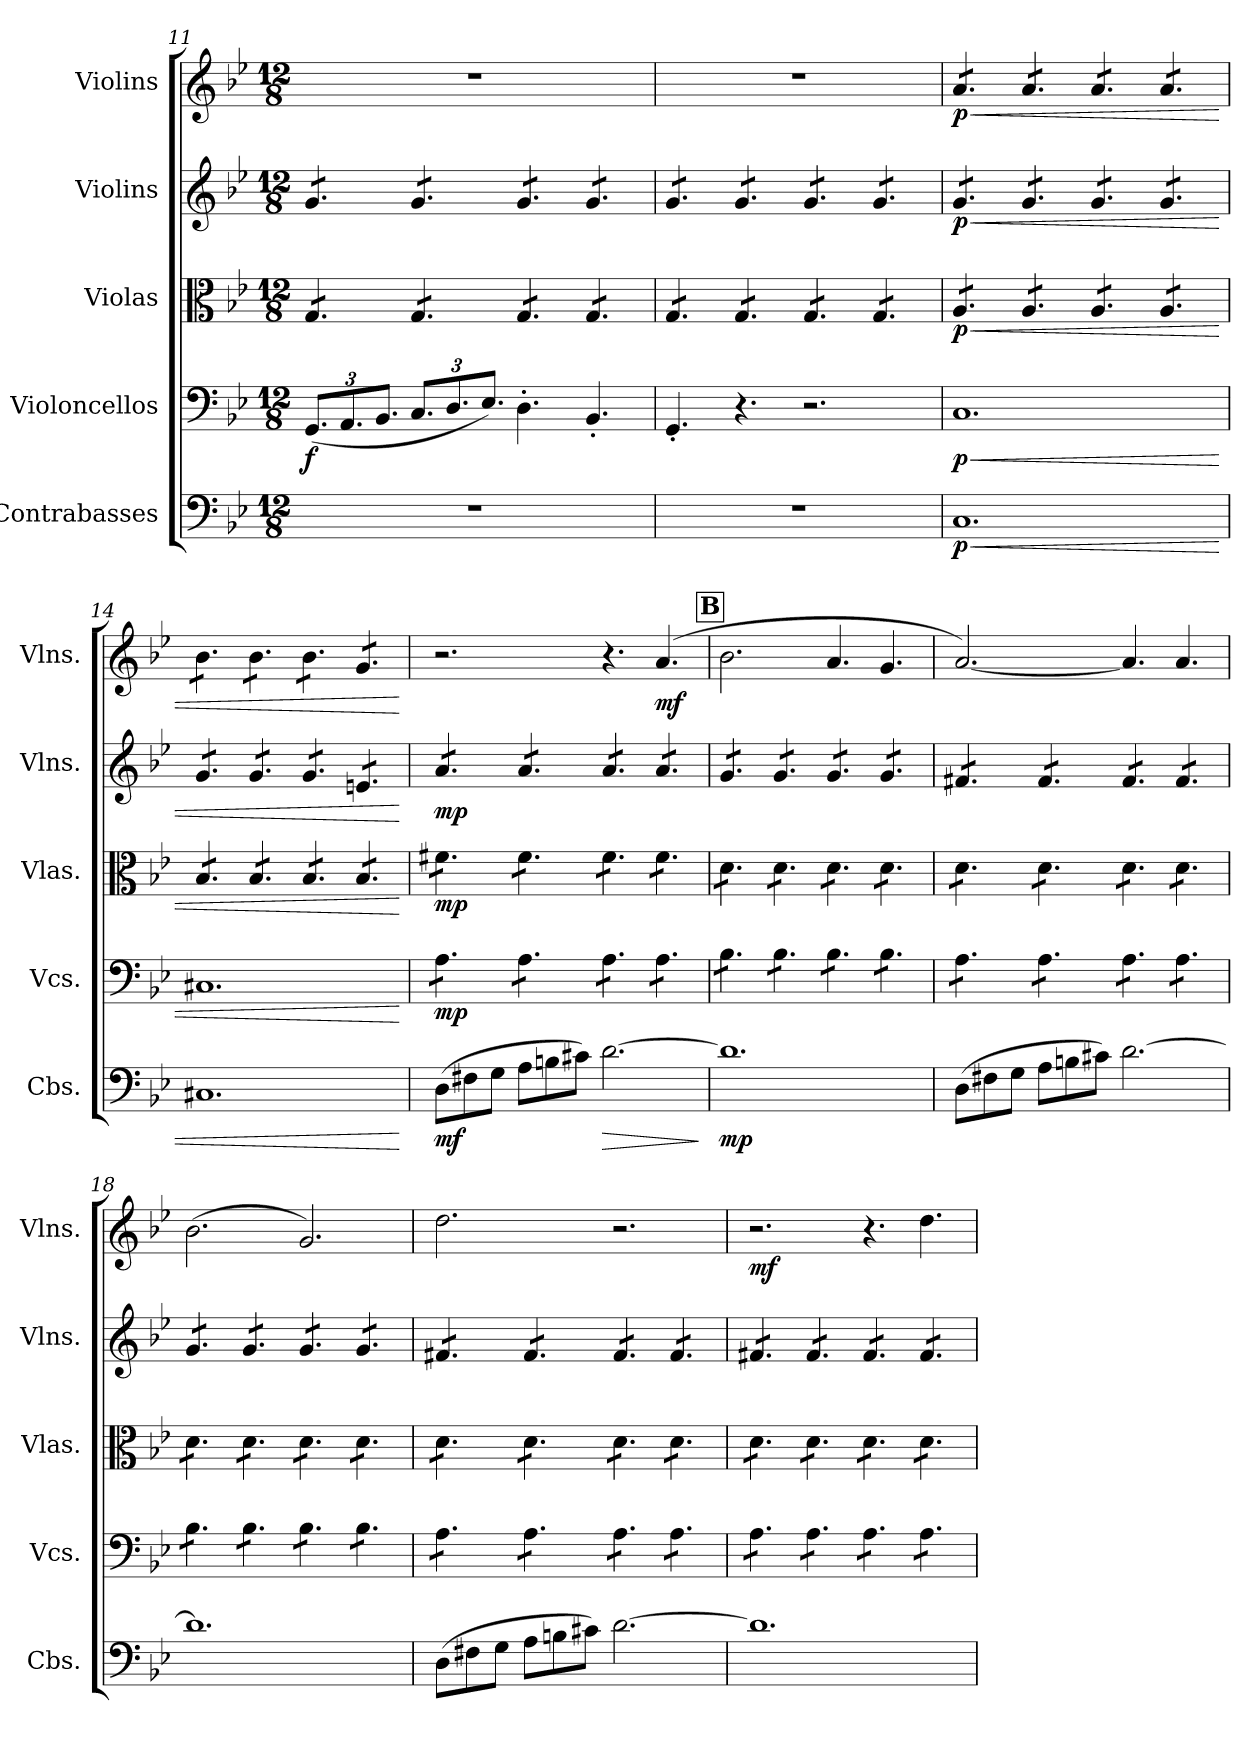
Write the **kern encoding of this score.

**kern	**dynam	**kern	**dynam	**kern	**dynam	**kern	**dynam	**kern	**dynam
*part5	*part5	*part4	*part4	*part3	*part3	*part2	*part2	*part1	*part1
*staff5	*staff5	*staff4	*staff4	*staff3	*staff3	*staff2	*staff2	*staff1	*staff1
*I"Contrabasses	*	*I"Violoncellos	*	*I"Violas	*	*I"Violins	*	*I"Violins	*
*I'Cbs.	*	*I'Vcs.	*	*I'Vlas.	*	*I'Vlns.	*	*I'Vlns.	*
*clefF4	*	*clefF4	*	*clefC3	*	*clefG2	*	*clefG2	*
*ITrd7c12	*	*	*	*	*	*	*	*	*
*k[b-e-]	*	*k[b-e-]	*	*k[b-e-]	*	*k[b-e-]	*	*k[b-e-]	*
*M12/8	*	*M12/8	*	*M12/8	*	*M12/8	*	*M12/8	*
*	*	*Xbrackettup	*	*	*	*	*	*	*
=11	=11	=11	=11	=11	=11	=11	=11	=11	=11
!	!	!	!LO:DY:b	!	!	!	!	!	!
*	*	*	*	*tremolo	*	*	*	*	*
*	*	*	*	*	*	*tremolo	*	*	*
1.r	.	(<12.GG/L	f	8G/L	.	8g/L	.	1.r	.
.	.	12.AA/	.	8G/	.	8g/	.	.	.
.	.	12.BB-/J	.	8G/J	.	8g/J	.	.	.
.	.	12.C/L	.	8G/L	.	8g/L	.	.	.
.	.	12.D/	.	8G/	.	8g/	.	.	.
.	.	12.E-/J)	.	8G/J	.	8g/J	.	.	.
.	.	4.D'\	.	8G/L	.	8g/L	.	.	.
.	.	.	.	8G/	.	8g/	.	.	.
.	.	.	.	8G/J	.	8g/J	.	.	.
.	.	4.BB-'/	.	8G/L	.	8g/L	.	.	.
.	.	.	.	8G/	.	8g/	.	.	.
.	.	.	.	8G/J	.	8g/J	.	.	.
=12	=12	=12	=12	=12	=12	=12	=12	=12	=12
1.r	.	4.GG'/	.	8G/L	.	8g/L	.	1.r	.
.	.	.	.	8G/	.	8g/	.	.	.
.	.	.	.	8G/J	.	8g/J	.	.	.
.	.	4.r	.	8G/L	.	8g/L	.	.	.
.	.	.	.	8G/	.	8g/	.	.	.
.	.	.	.	8G/J	.	8g/J	.	.	.
.	.	2.r	.	8G/L	.	8g/L	.	.	.
.	.	.	.	8G/	.	8g/	.	.	.
.	.	.	.	8G/J	.	8g/J	.	.	.
.	.	.	.	8G/L	.	8g/L	.	.	.
.	.	.	.	8G/	.	8g/	.	.	.
.	.	.	.	8G/J	.	8g/J	.	.	.
!!LO:LB:g=z
=13	=13	=13	=13	=13	=13	=13	=13	=13	=13
!	!LO:HP:b	!	!LO:HP:b	!	!LO:HP:b	!	!LO:HP:b	!	!LO:HP:b
!	!LO:DY:n=1:b	!	!LO:DY:n=1:b	!	!LO:DY:n=1:b	!	!LO:DY:n=1:b	!	!LO:DY:n=1:b
*	*	*	*	*	*	*	*	*tremolo	*
1.CC	< p	1.C	< p	8A/L	< p	8g/L	< p	8a/L	< p
.	.	.	.	8A/	.	8g/	.	8a/	.
.	.	.	.	8A/J	.	8g/J	.	8a/J	.
.	.	.	.	8A/L	.	8g/L	.	8a/L	.
.	.	.	.	8A/	.	8g/	.	8a/	.
.	.	.	.	8A/J	.	8g/J	.	8a/J	.
.	.	.	.	8A/L	.	8g/L	.	8a/L	.
.	.	.	.	8A/	.	8g/	.	8a/	.
.	.	.	.	8A/J	.	8g/J	.	8a/J	.
.	.	.	.	8A/L	.	8g/L	.	8a/L	.
.	.	.	.	8A/	.	8g/	.	8a/	.
.	.	.	.	8A/J	.	8g/J	.	8a/J	.
=14	=14	=14	=14	=14	=14	=14	=14	=14	=14
1.CC#X	.	1.C#X	.	8B-/L	.	8g/L	.	8b-\L	.
.	.	.	.	8B-/	.	8g/	.	8b-\	.
.	.	.	.	8B-/J	.	8g/J	.	8b-\J	.
.	.	.	.	8B-/L	.	8g/L	.	8b-\L	.
.	.	.	.	8B-/	.	8g/	.	8b-\	.
.	.	.	.	8B-/J	.	8g/J	.	8b-\J	.
.	.	.	.	8B-/L	.	8g/L	.	8b-\L	.
.	.	.	.	8B-/	.	8g/	.	8b-\	.
.	.	.	.	8B-/J	.	8g/J	.	8b-\J	.
.	.	.	.	8B-/L	.	8en/L	.	8g/L	.
.	.	.	.	8B-/	.	8en/	.	8g/	.
.	.	.	.	8B-/J	.	8en/J	.	8g/J	.
*	*	*	*	*	*	*	*	*Xtremolo	*
.	[	.	[	.	[	.	[	.	[
=15	=15	=15	=15	=15	=15	=15	=15	=15	=15
!	!LO:DY:b	!	!LO:DY:b	!	!LO:DY:b	!	!LO:DY:b	!	!
*	*	*tremolo	*	*	*	*	*	*	*
(>8DD\L	mf	8A\L	mp	8f#X\L	mp	8a/L	mp	2.r	.
8FF#X\	.	8A\	.	8f#X\	.	8a/	.	.	.
8GG\J	.	8A\J	.	8f#X\J	.	8a/J	.	.	.
8AA\L	.	8A\L	.	8f#\L	.	8a/L	.	.	.
8BBn\	.	8A\	.	8f#\	.	8a/	.	.	.
8C#X\J)	.	8A\J	.	8f#\J	.	8a/J	.	.	.
!	!LO:HP:b	!	!	!	!	!	!	!	!
[2.D\	>	8A\L	.	8f#\L	.	8a/L	.	4.r	.
.	.	8A\	.	8f#\	.	8a/	.	.	.
.	.	8A\J	.	8f#\J	.	8a/J	.	.	.
!	!	!	!	!	!	!	!	!	!LO:DY:b
.	.	8A\L	.	8f#\L	.	8a/L	.	(>4.a/	mf
.	.	8A\	.	8f#\	.	8a/	.	.	.
.	.	8A\J	.	8f#\J	.	8a/J	.	.	.
.	]	.	.	.	.	.	.	.	.
!!LO:REH:place=s1:a:B:fs=14:t=B
=16	=16	=16	=16	=16	=16	=16	=16	=16	=16
!	!LO:DY:b	!	!	!	!	!	!	!	!
1.D]	mp	8B-\L	.	8d\L	.	8g/L	.	2.b-\	.
.	.	8B-\	.	8d\	.	8g/	.	.	.
.	.	8B-\J	.	8d\J	.	8g/J	.	.	.
.	.	8B-\L	.	8d\L	.	8g/L	.	.	.
.	.	8B-\	.	8d\	.	8g/	.	.	.
.	.	8B-\J	.	8d\J	.	8g/J	.	.	.
.	.	8B-\L	.	8d\L	.	8g/L	.	4.a/	.
.	.	8B-\	.	8d\	.	8g/	.	.	.
.	.	8B-\J	.	8d\J	.	8g/J	.	.	.
.	.	8B-\L	.	8d\L	.	8g/L	.	4.g/	.
.	.	8B-\	.	8d\	.	8g/	.	.	.
.	.	8B-\J	.	8d\J	.	8g/J	.	.	.
!!LO:PB:g=z
=17	=17	=17	=17	=17	=17	=17	=17	=17	=17
(>8DD\L	.	8A\L	.	8d\L	.	8f#X/L	.	[2.a/)	.
8FF#X\	.	8A\	.	8d\	.	8f#X/	.	.	.
8GG\J	.	8A\J	.	8d\J	.	8f#X/J	.	.	.
8AA\L	.	8A\L	.	8d\L	.	8f#/L	.	.	.
8BBn\	.	8A\	.	8d\	.	8f#/	.	.	.
8C#X\J)	.	8A\J	.	8d\J	.	8f#/J	.	.	.
[2.D\	.	8A\L	.	8d\L	.	8f#/L	.	4.a/]	.
.	.	8A\	.	8d\	.	8f#/	.	.	.
.	.	8A\J	.	8d\J	.	8f#/J	.	.	.
.	.	8A\L	.	8d\L	.	8f#/L	.	4.a/	.
.	.	8A\	.	8d\	.	8f#/	.	.	.
.	.	8A\J	.	8d\J	.	8f#/J	.	.	.
=18	=18	=18	=18	=18	=18	=18	=18	=18	=18
1.D]	.	8B-\L	.	8d\L	.	8g/L	.	(>2.b-\	.
.	.	8B-\	.	8d\	.	8g/	.	.	.
.	.	8B-\J	.	8d\J	.	8g/J	.	.	.
.	.	8B-\L	.	8d\L	.	8g/L	.	.	.
.	.	8B-\	.	8d\	.	8g/	.	.	.
.	.	8B-\J	.	8d\J	.	8g/J	.	.	.
.	.	8B-\L	.	8d\L	.	8g/L	.	2.g/)	.
.	.	8B-\	.	8d\	.	8g/	.	.	.
.	.	8B-\J	.	8d\J	.	8g/J	.	.	.
.	.	8B-\L	.	8d\L	.	8g/L	.	.	.
.	.	8B-\	.	8d\	.	8g/	.	.	.
.	.	8B-\J	.	8d\J	.	8g/J	.	.	.
=19	=19	=19	=19	=19	=19	=19	=19	=19	=19
(>8DD\L	.	8A\L	.	8d\L	.	8f#X/L	.	2.dd\	.
8FF#X\	.	8A\	.	8d\	.	8f#X/	.	.	.
8GG\J	.	8A\J	.	8d\J	.	8f#X/J	.	.	.
8AA\L	.	8A\L	.	8d\L	.	8f#/L	.	.	.
8BBn\	.	8A\	.	8d\	.	8f#/	.	.	.
8C#X\J)	.	8A\J	.	8d\J	.	8f#/J	.	.	.
[2.D\	.	8A\L	.	8d\L	.	8f#/L	.	2.r	.
.	.	8A\	.	8d\	.	8f#/	.	.	.
.	.	8A\J	.	8d\J	.	8f#/J	.	.	.
.	.	8A\L	.	8d\L	.	8f#/L	.	.	.
.	.	8A\	.	8d\	.	8f#/	.	.	.
.	.	8A\J	.	8d\J	.	8f#/J	.	.	.
=20	=20	=20	=20	=20	=20	=20	=20	=20	=20
!	!	!	!	!	!	!	!	!	!LO:DY:b
1.D]	.	8A\L	.	8d\L	.	8f#X/L	.	2.r	mf
.	.	8A\	.	8d\	.	8f#X/	.	.	.
.	.	8A\J	.	8d\J	.	8f#X/J	.	.	.
.	.	8A\L	.	8d\L	.	8f#/L	.	.	.
.	.	8A\	.	8d\	.	8f#/	.	.	.
.	.	8A\J	.	8d\J	.	8f#/J	.	.	.
.	.	8A\L	.	8d\L	.	8f#/L	.	4.r	.
.	.	8A\	.	8d\	.	8f#/	.	.	.
.	.	8A\J	.	8d\J	.	8f#/J	.	.	.
.	.	8A\L	.	8d\L	.	8f#/L	.	4.dd\	.
.	.	8A\	.	8d\	.	8f#/	.	.	.
.	.	8A\J	.	8d\J	.	8f#/J	.	.	.
*	*	*	*	*	*	*Xtremolo	*	*	*
*	*	*	*	*Xtremolo	*	*	*	*	*
*	*	*Xtremolo	*	*	*	*	*	*	*
=	=	=	=	=	=	=	=	=	=
*-	*-	*-	*-	*-	*-	*-	*-	*-	*-
